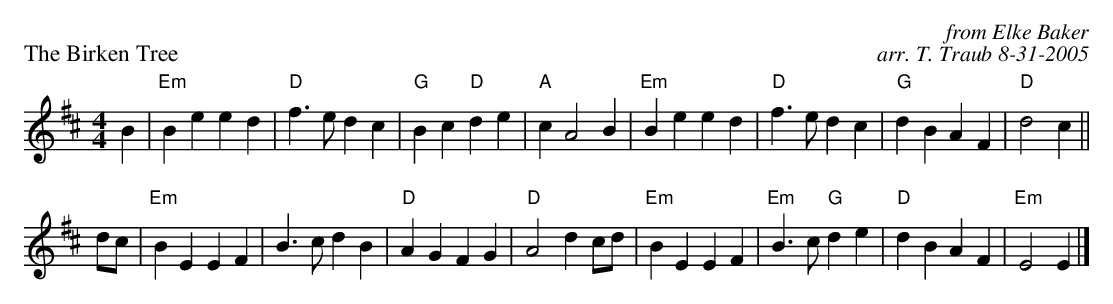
X:1
P: The Birken Tree
C: from Elke Baker
C: arr. T. Traub 8-31-2005
M: 4/4
L: 1/4
K: D
B|"Em"B e e d|"D"f> e d c|"G"B c "D"d e |"A"c A2 B|"Em"B e e d|"D"f>e d c|"G"dB A F|"D"d2 c||
d/c/|"Em"B E E F|B>c d B|"D"AGFG |"D"A2 d c/d/|"Em"B E E F|"Em"B>c "G"d e|"D"d B A F|"Em"E2 E|]
